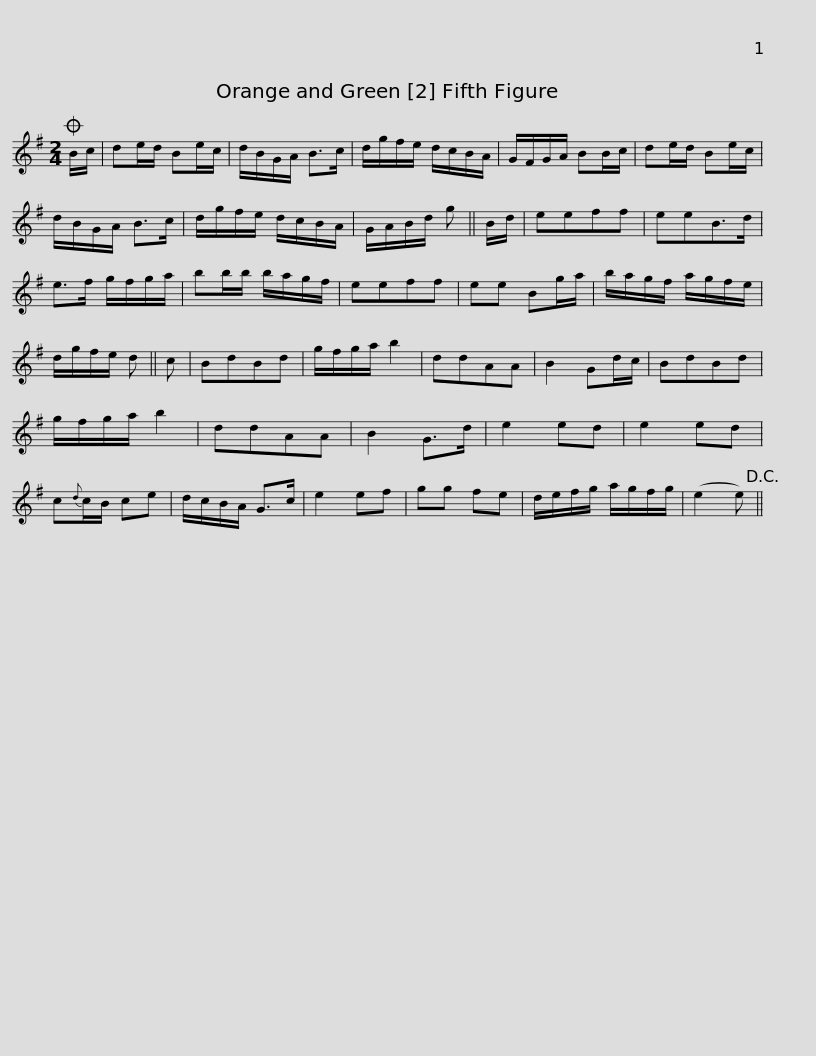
X:1
L:1/8
M:2/4
I:linebreak $
K:G
V:1 treble
V:1
O B/c/ | de/d/ Be/c/ | d/B/G/A/ B>c | d/g/f/e/ d/c/B/A/ | G/F/G/A/ BB/c/ | %5
 de/d/ Be/c/ | d/B/G/A/ B>c |$ d/g/f/e/ d/c/B/A/ | G/A/B/d/ g || B/d/ | %10
 eeff | eeB>d | e>f g/f/g/a/ | bb/b/ b/a/g/f/ | eeff |$ %15
 ee Bg/a/ | b/a/g/f/ a/g/f/e/ | d/g/f/e/ d || c | BdBd | %20
 g/f/g/a/ b2 | ddAA | B2 Gd/c/ | BdBd |$ g/f/g/a/ b2 | %25
 ddAA | B2 G>d | e2 ed | e2 ed | c{d}c/B/ ce | %30
 d/c/B/A/ G>c | e2 ef | gg fe |$ d/e/f/g/ a/g/f/g/ | (e2 e)!D.C.! || %35
